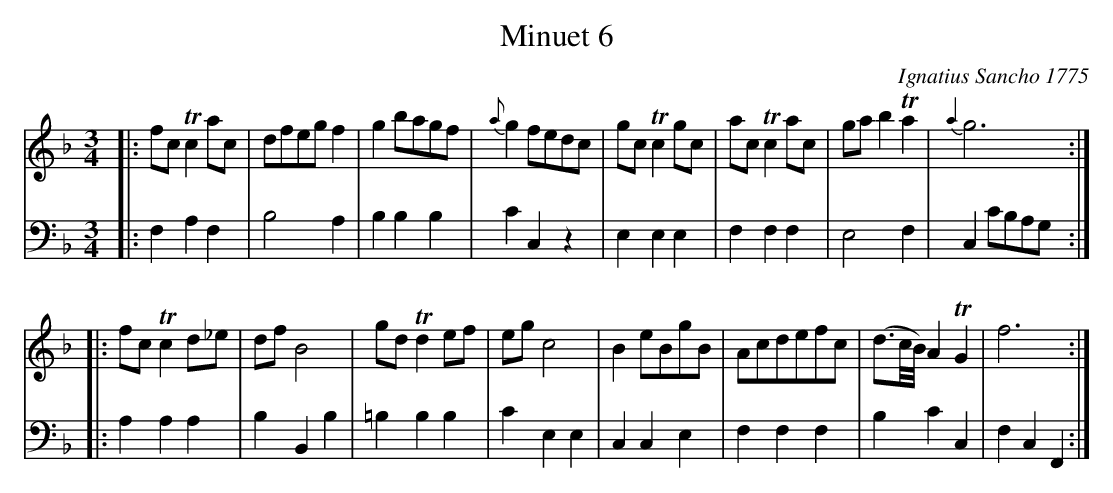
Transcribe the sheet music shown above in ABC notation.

X:1
T: Minuet 6
C: Ignatius Sancho 1775
M: 3/4
L: 1/8
K: F
V: 1 brace=2 % staves=2
V: 2 clef=bass middle=d
[V:1] |: fc Tc2 ac | dfeg f2 | g2 bagf |{a}g2 fedc | gc Tc2 gc | ac Tc2 ac | ga b2 Ta2 | {a2}g6 :|
[V:2] |: f2 a2 f2 | b4 a2 | b2 b2 b2 | c'2 c2 z2 | e2 e2 e2 | f2 f2 f2 | e4 f2 | c2 c'bag :|
[V:1] |: fc Tc2 d_e | df B4 | gd Td2 ef | eg c4 | B2 eBgB | Acdefc | (d3/c//B//) A2 TG2 | f6 :|
[V:2] |: a2 a2 a2 | b2 B2 b2 |=b2 b2 b2 | c'2 e2 e2 | c2 c2 e2 | f2 f2 f2 | b2 c'2 c2 | f2 c2 F2 :|
